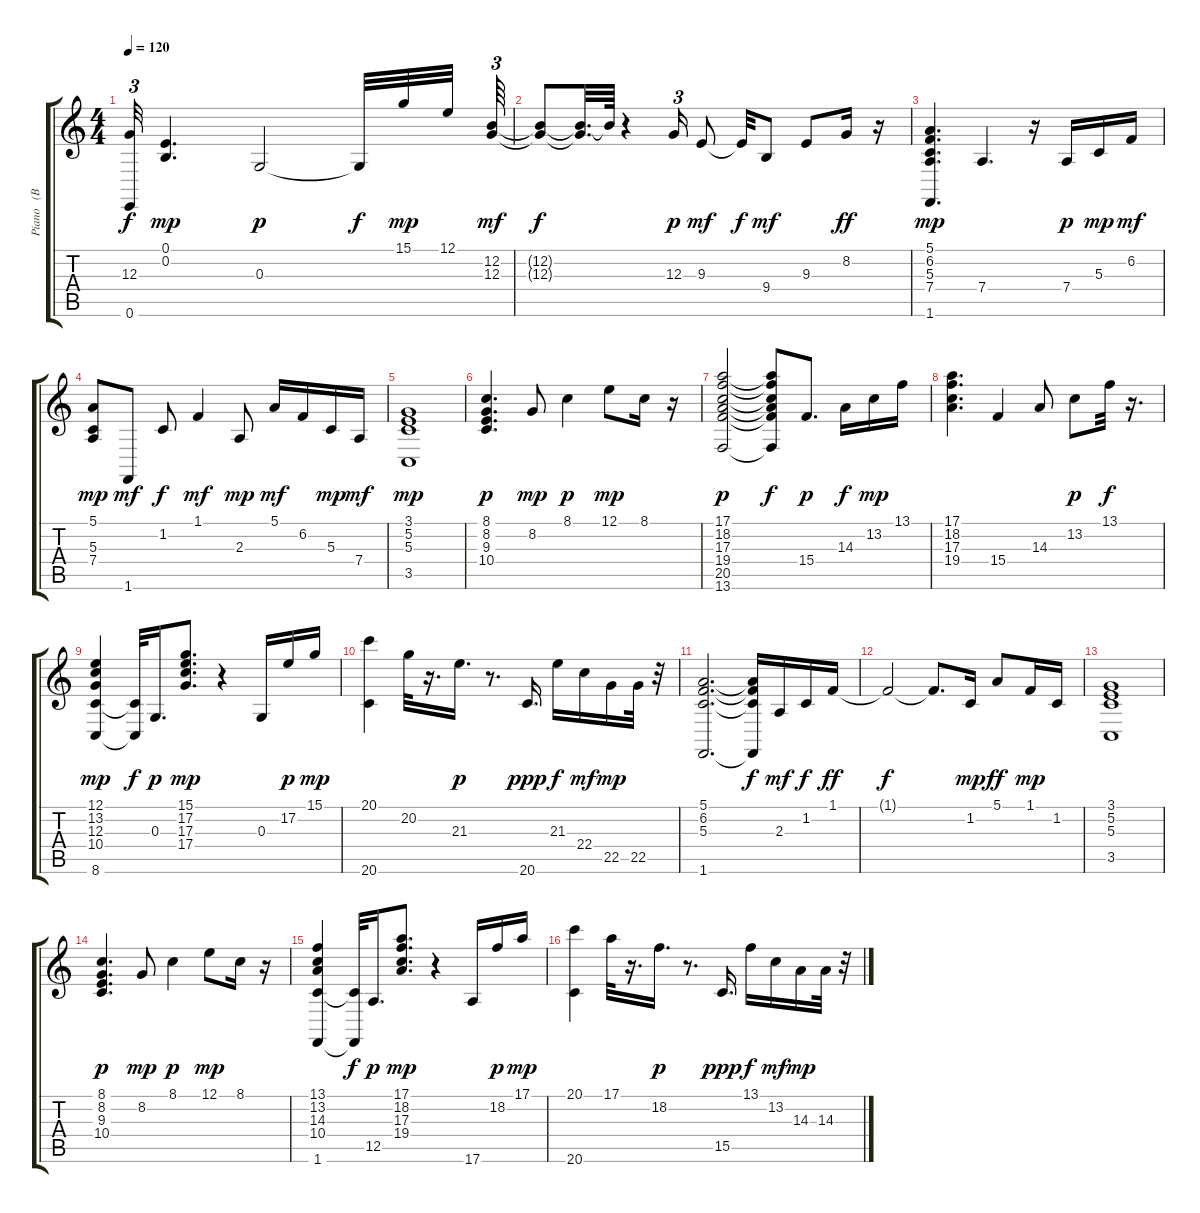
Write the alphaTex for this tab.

\track ("Piano   (BB)" "Piano   (B") {instrument electricpiano1}
\staff {score tabs}
\tuning (E4 B3 G3 D3 A2 E2) {hide}
\ts (4 4)
\tempo 120
\clef g2
\ks c
(12.3{t} 0.6{t}).32{tu (3 2) dy f} (0.1 0.2).4{d dy mp} 0.3.2{dy p} 0.3{t}.32{dy f} 15.1.32{dy mp} 12.1.32{beam splitsecondary} (12.2 12.3).64{tu (3 2) dy mf} |
(12.2{t} 12.3{t}).8{dy f} (12.2{t} 12.3{t}).32{d} 12.2{t}.64 r.4 12.3.16{tu (3 2) dy p} 9.3.8{dy mf} 9.3{t}.32{dy f} 9.4.8{dy mf} 9.3.8 8.2.16{dy ff} r.16 |
(5.1 6.2 5.3 7.4 1.6).4{d dy mp} 7.4.4{d} r.16 7.4.16{dy p} 5.3.16{dy mp} 6.2.16{dy mf} |
(5.1 5.3 7.4).8{dy mp} 1.6.8{dy mf} 1.2.8{dy f} 1.1.4{dy mf} 2.3.8{dy mp} 5.1.16{dy mf} 6.2.16 5.3.16{dy mp} 7.4.16{dy mf} |
(3.1 5.2 5.3 3.5).1{dy mp} |
(8.1 8.2 9.3 10.4).4{d dy p} 8.2.8{dy mp} 8.1.4{dy p} 12.1.8{dy mp} 8.1.16 r.16 |
(17.1 18.2 17.3 19.4 20.5 13.6).2{dy p} (17.1{t} 18.2{t} 17.3{t} 19.4{t} 20.5{t} 13.6{t}).8{dy f} 15.4.8{d dy p} 14.3.16{dy f} 13.2.16{dy mp} 13.1.16 |
(17.1 18.2 17.3 19.4).4{d} 15.4.4 14.3.8 13.2.8{dy p} 13.1.32{dy f} r.16{d} |
(12.1 13.2 12.3 10.4 8.6).4{dy mp} (10.4{t} 8.6{t}).32{dy f} 0.3.16{d dy p} (15.1 17.2 17.3 17.4).8{d dy mp} r.4 0.3.16 17.2.16{dy p} 15.1.16{dy mp} |
(20.1 20.6).4 20.2.32 r.16{d} 21.3.16{d dy p} r.8{d} 20.6.16{d dy ppp} 21.3.16{dy f} 22.4.16{dy mf} 22.5.16{dy mp} 22.5.32 r.32 |
(5.1 6.2 5.3 1.6).2{d} (5.1{t} 6.2{t} 5.3{t} 1.6{t}).16{dy f} 2.3.16{dy mf} 1.2.16{dy f} 1.1.16{dy ff} |
1.1{t}.2{dy f} 1.1{t}.8{d} 1.2.16{dy mp} 5.1.8{dy ff} 1.1.16{dy mp} 1.2.16 |
(3.1 5.2 5.3 3.5).1 |
(8.1 8.2 9.3 10.4).4{d dy p} 8.2.8{dy mp} 8.1.4{dy p} 12.1.8{dy mp} 8.1.16 r.16 |
(13.1 13.2 14.3 10.4 1.6).4 (10.4{t} 1.6{t}).32{dy f} 12.5.16{d dy p} (17.1 18.2 17.3 19.4).8{d dy mp} r.4 17.6.16 18.2.16{dy p} 17.1.16{dy mp} |
(20.1 20.6).4 17.1.32 r.16{d} 18.2.16{d dy p} r.8{d} 15.5.16{d dy ppp} 13.1.16{dy f} 13.2.16{dy mf} 14.3.16{dy mp} 14.3.32 r.32
